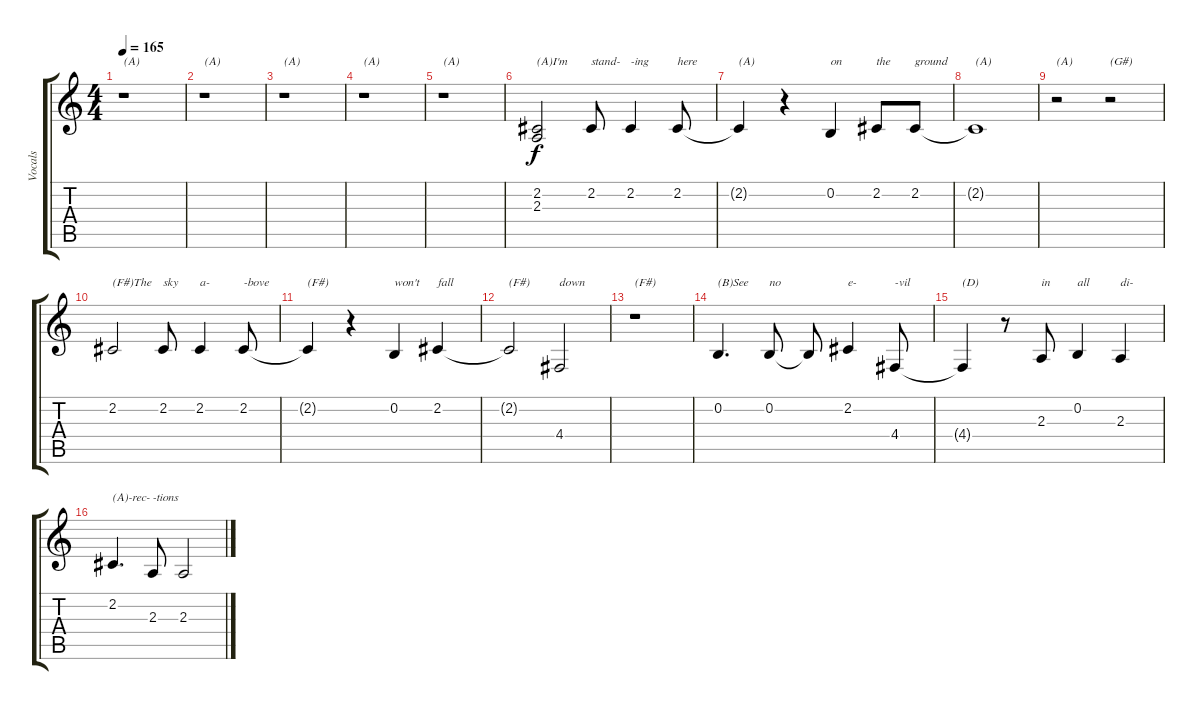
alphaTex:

\track ("Vocals" "Vocals") {instrument lead2sawtooth}
\staff {score tabs}
\tuning (E4 B3 G3 D3 A2 E2) {hide}
\ts (4 4)
\tempo 165
\clef g2
\ks c
r.1{txt "(A)" dy f} |
r.1{txt "(A)"} |
r.1{txt "(A)"} |
r.1{txt "(A)"} |
r.1{txt "(A)"} |
(2.2 2.3).2{txt "(A)I'm"} 2.2.8{txt "stand-"} 2.2.4{txt "-ing"} 2.2.8{txt "here"} |
2.2{t}.4{txt "(A)"} r.4 0.2.4{txt "on"} 2.2.8{txt "the"} 2.2.8{txt "ground"} |
2.2{t}.1{txt "(A)"} |
r.2{txt "(A)"} r.2{txt "(G#)"} |
2.2.2{txt "(F#)The"} 2.2.8{txt "sky"} 2.2.4{txt "a-"} 2.2.8{txt "-bove"} |
2.2{t}.4{txt "(F#)"} r.4 0.2.4{txt "won't"} 2.2.4{txt "fall"} |
2.2{t}.2{txt "(F#)"} 4.4.2{txt "down"} |
r.1{txt "(F#)"} |
0.2.4{d txt "(B)See"} 0.2.8{txt "no"} 0.2{t}.8 2.2.4{txt "e-"} 4.4.8{txt "-vil"} |
4.4{t}.4{txt "(D)"} r.8 2.3.8{txt "in"} 0.2.4{txt "all"} 2.3.4{txt "di-"} |
2.2.4{d txt "(A)-rec-"} 2.3.8{txt "-tions"} 2.3.2
